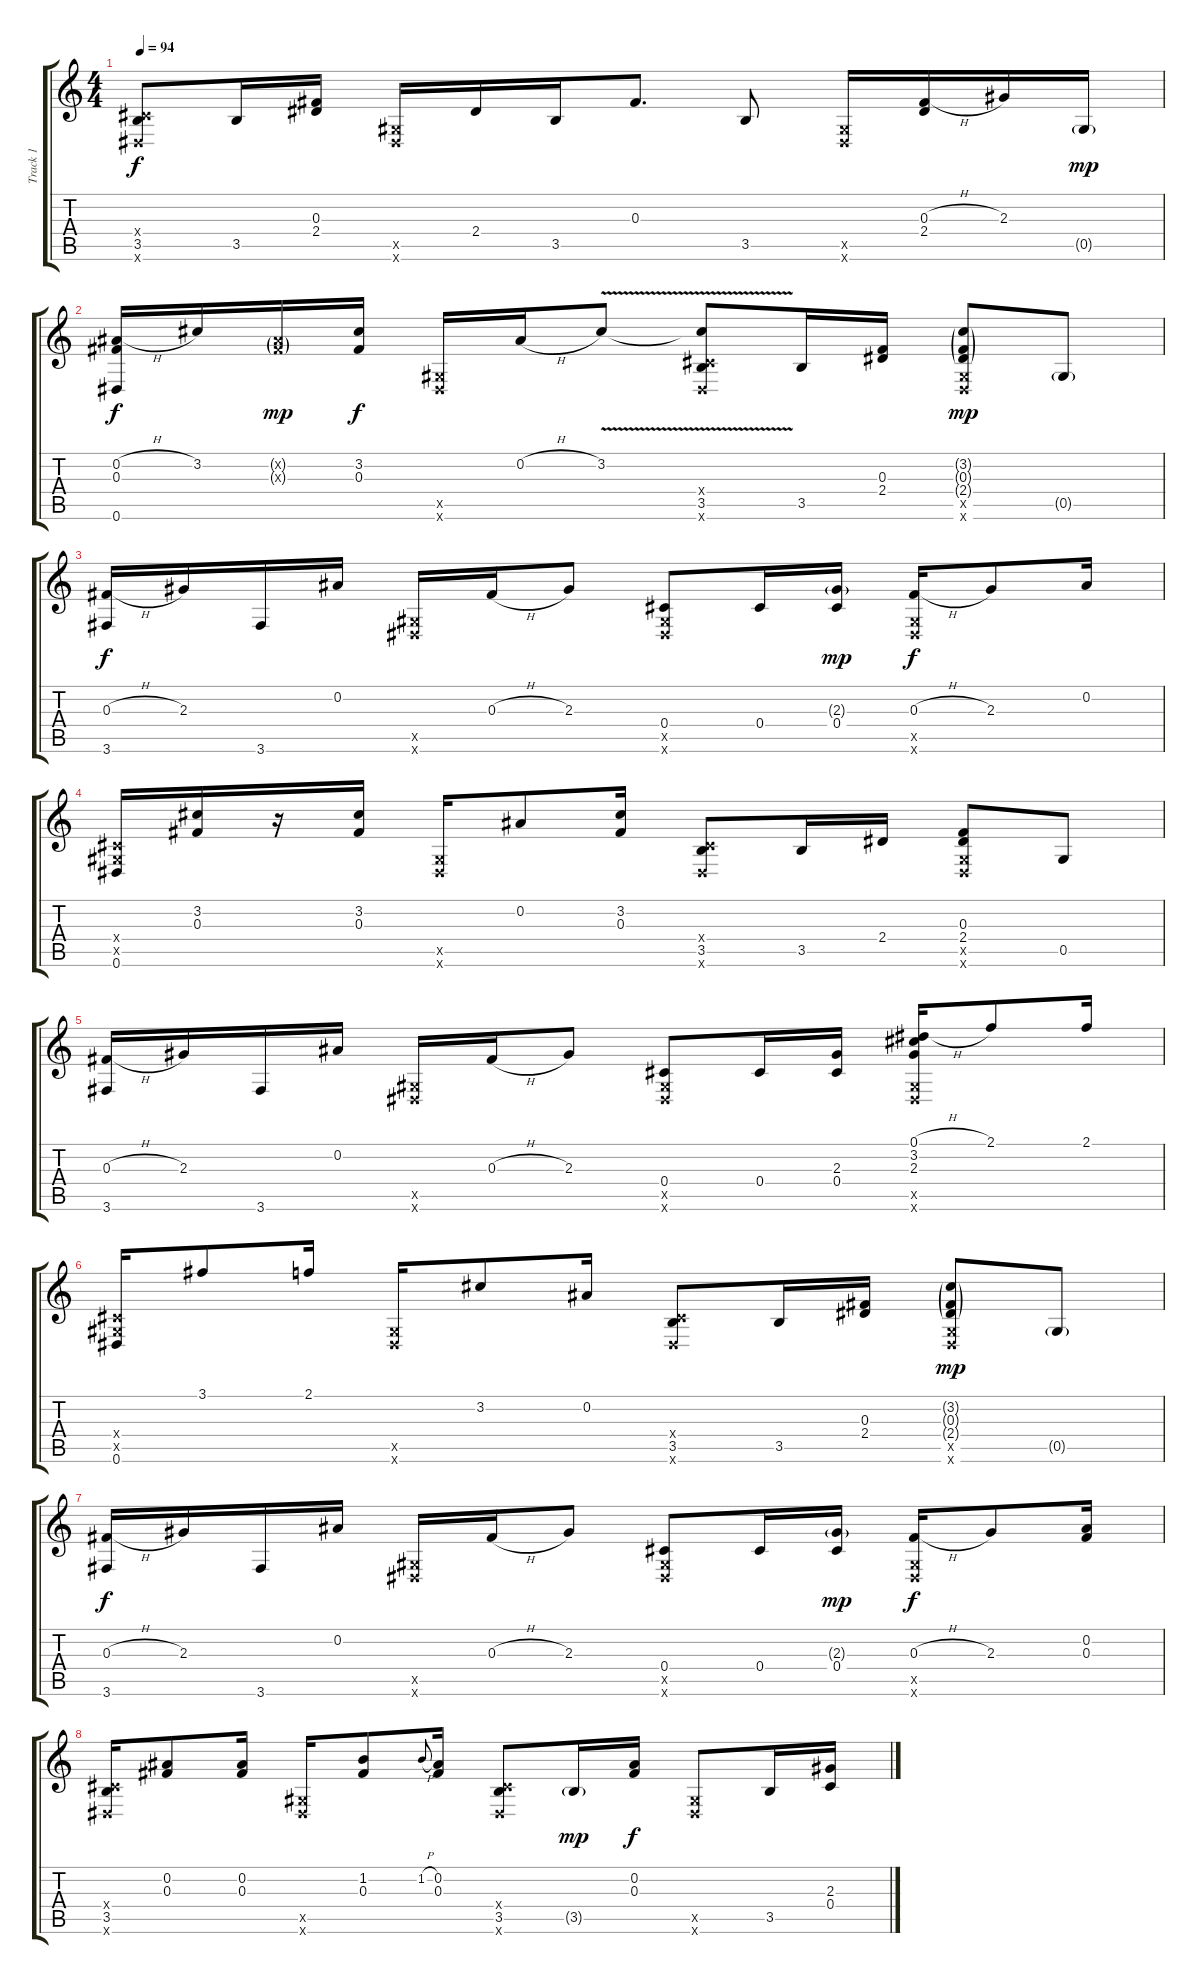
\track ("Track 1" "Track 1") {instrument acousticguitarsteel}
\staff {score tabs}
\tuning (Eb4 Bb3 Gb3 Db3 Ab2 Eb2) {hide}
\ts (4 4)
\tempo 94
\clef g2
\ks c
(0.4{x} 3.5 0.6{x}).8{dy f} 3.5.16 (0.3 2.4).16 (0.5{x} 0.6{x}).16 2.4.16 3.5.16 0.3.8{d} 3.5.8 (0.5{x} 0.6{x}).16 (0.3{h} 2.4).16 2.3.16 0.5{g}.16{dy mp} |
(0.2{h} 0.3 0.6).16{dy f} 3.2.16 (0.2{g x} 0.3{g x}).16{dy mp} (3.2 0.3).16{dy f} (0.5{x} 0.6{x}).16 0.2{h}.16 3.2{v}.8 (3.2{t} 0.4{x} 3.5 0.6{x}).8 3.5.16 (0.3 2.4).16 (3.2{g} 0.3{g} 2.4{g} 0.5{x} 0.6{x}).8{dy mp} 0.5{g}.8 |
(0.3{h} 3.6).16{dy f} 2.3.16 3.6.16 0.2.16 (0.5{x} 0.6{x}).16 0.3{h}.16 2.3.8 (0.4 0.5{x} 0.6{x}).8 0.4.16 (2.3{g} 0.4).16{dy mp} (0.3{h} 0.5{x} 0.6{x}).16{dy f} 2.3.8 0.2.16 |
(0.4{x} 0.5{x} 0.6).16 (3.2 0.3).16 r.16 (3.2 0.3).16 (0.5{x} 0.6{x}).16 0.2.8 (3.2 0.3).16 (0.4{x} 3.5 0.6{x}).8 3.5.16 2.4.16 (0.3 2.4 0.5{x} 0.6{x}).8 0.5.8 |
(0.3{h} 3.6).16 2.3.16 3.6.16 0.2.16 (0.5{x} 0.6{x}).16 0.3{h}.16 2.3.8 (0.4 0.5{x} 0.6{x}).8 0.4.16 (2.3 0.4).16 (0.1{h} 3.2 2.3 0.5{x} 0.6{x}).16 2.1.8 2.1.16 |
(0.4{x} 0.5{x} 0.6).16 3.1.8 2.1.16 (0.5{x} 0.6{x}).16 3.2.8 0.2.16 (0.4{x} 3.5 0.6{x}).8 3.5.16 (0.3 2.4).16 (3.2{g} 0.3{g} 2.4{g} 0.5{x} 0.6{x}).8{dy mp} 0.5{g}.8 |
(0.3{h} 3.6).16{dy f} 2.3.16 3.6.16 0.2.16 (0.5{x} 0.6{x}).16 0.3{h}.16 2.3.8 (0.4 0.5{x} 0.6{x}).8 0.4.16 (2.3{g} 0.4).16{dy mp} (0.3{h} 0.5{x} 0.6{x}).16{dy f} 2.3.8 (0.2 0.3).16 |
(0.4{x} 3.5 0.6{x}).16 (0.2 0.3).8 (0.2 0.3).16 (0.5{x} 0.6{x}).16 (1.2 0.3).8 1.2{h}.8{gr onbeat} (0.2 0.3).16 (0.4{x} 3.5 0.6{x}).8 3.5{g}.16{dy mp} (0.2 0.3).16{dy f} (0.5{x} 0.6{x}).8 3.5.16 (2.3{h} 0.4).16
